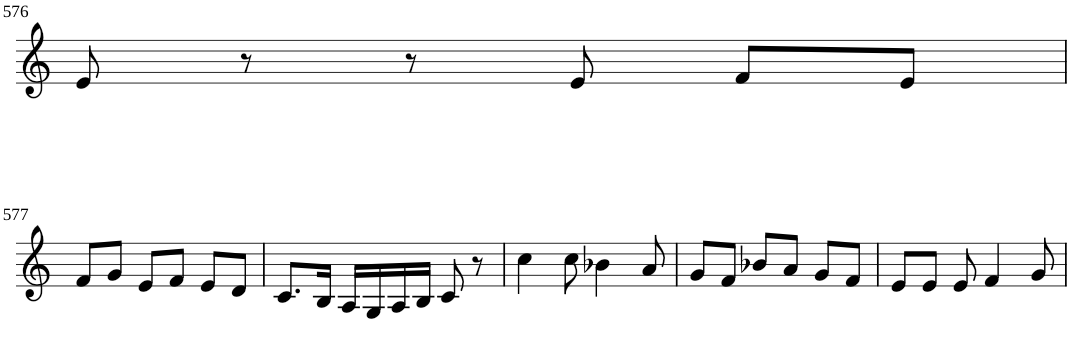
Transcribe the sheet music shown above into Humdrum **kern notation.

**kern
*part1
*staff1
*I"Violin
!!LO:PB:g=z
*clefG2
*k[]
*M3/4
=576
8e/
8r
8r
8e/
8f/L
8e/J
!!LO:LB:g=z
=577
8f/L
8g/J
8e/L
8f/J
8e/L
8d/J
=578
8.c/L
16B/Jk
16A/LL
16G/
16A/
16B/JJ
8c/
8r
=579
4cc\
8cc\
4b-X\
8a/
=580
8g/L
8f/J
8b-X/L
8a/J
8g/L
8f/J
=581
8e/L
8e/J
8e/
4f/
8g/
=
*-
